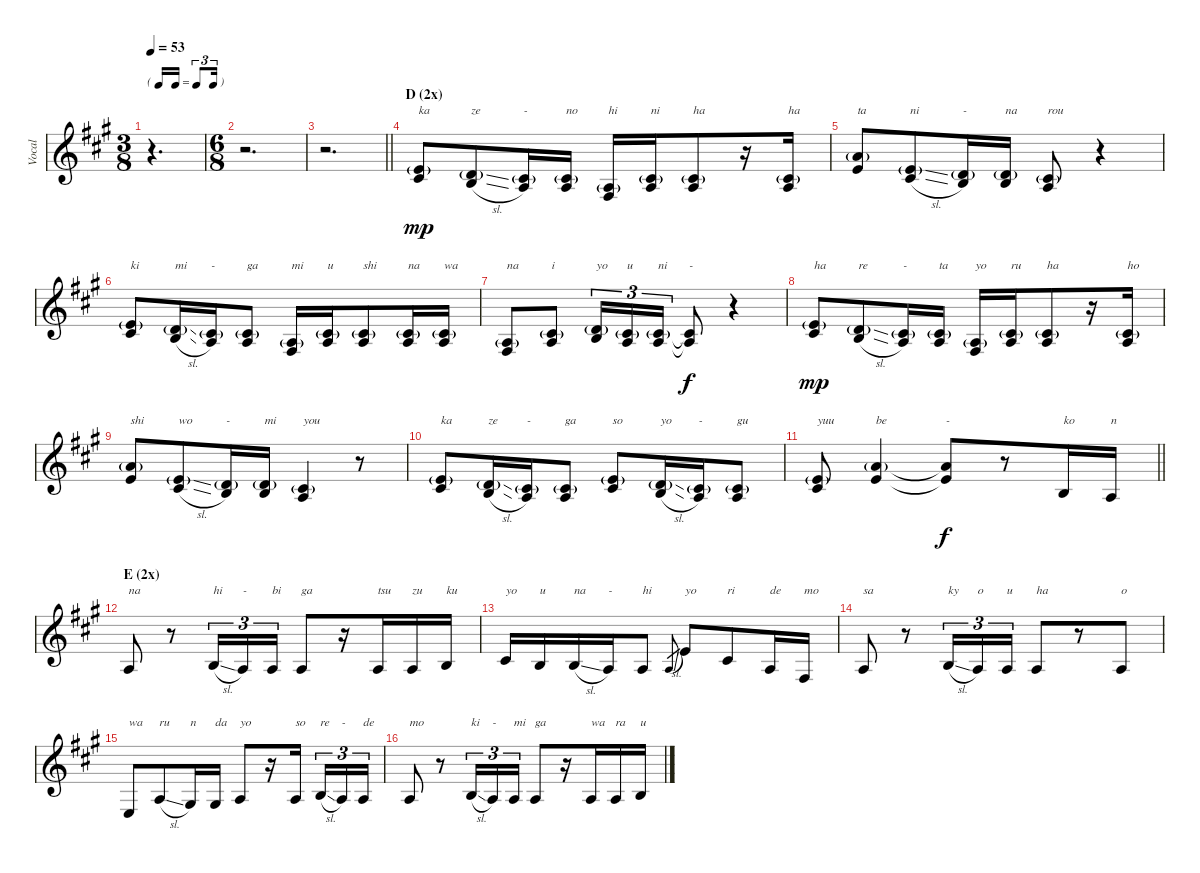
\track ("Vocal" "Vocal") {instrument clarinet}
\staff {score}
\tuning (E4 B3 G3 D3 A2 E2) {hide}
\ts (3 8)
\tf triplet16th
\tempo 53
\clef g2
\ks a
r.4{d dy f} |
\ts (6 8)
r.2{d} |
\barLineRight lightlight
r.2{d} |
\section ("" "D (2x)")
(0.1{g} 2.2).8{txt "ka" dy mp} (3.2{sl g} 4.3{sl}).8{txt "ze"} (2.2{g} 2.3).16{txt "-"} (2.2{g} 2.3).16{txt "no"} (2.3{g} 4.4).16{txt "hi"} (2.2{g} 2.3).16{txt "ni"} (2.2{g} 2.3).8{txt "ha"} r.16 (2.2{g} 2.3).16{txt "ha"} |
(5.1{g} 5.2).8{txt "ta"} (5.2{sl g} 6.3{sl}).8{txt "ni"} (3.2{g} 4.3).16{txt "-"} (3.2{g} 4.3).16{txt "na"} (2.2{g} 2.3).8{txt "rou"} r.4 |
(0.1{g} 2.2).8{txt "ki"} (3.2{sl g} 4.3{sl}).16{txt "mi"} (2.2{g} 2.3).16{txt "-"} (2.2{g} 2.3).8{txt "ga"} (2.3{g} 4.4).16{txt "mi"} (2.2{g} 2.3).16{txt "u"} (2.2{g} 2.3).8{txt "shi"} (2.2{g} 2.3).16{txt "na"} (2.2{g} 2.3).16{txt "wa"} |
(2.3{g} 4.4).8{txt "na"} (2.2{g} 2.3).8{txt "i"} (3.2{g} 4.3).16{tu (3 2) txt "yo"} (2.2{g} 2.3).16{tu (3 2) txt "u"} (2.2{g} 2.3).16{tu (3 2) txt "ni"} (2.2{t} 2.3{t}).8{txt "-" dy f} r.4 |
(0.1{g} 2.2).8{txt "ha" dy mp} (3.2{sl g} 4.3{sl}).8{txt "re"} (2.2{g} 2.3).16{txt "-"} (2.2{g} 2.3).16{txt "ta"} (2.3{g} 4.4).16{txt "yo"} (2.2{g} 2.3).16{txt "ru"} (2.2{g} 2.3).8{txt "ha"} r.16 (2.2{g} 2.3).16{txt "ho"} |
(5.1{g} 5.2).8{txt "shi"} (5.2{sl g} 6.3{sl}).8{txt "wo"} (3.2{g} 4.3).16{txt "-"} (3.2{g} 4.3).16{txt "mi"} (2.2{g} 2.3).4{txt "you"} r.8 |
(0.1{g} 2.2).8{txt "ka"} (3.2{sl g} 4.3{sl}).16{txt "ze"} (2.2{g} 2.3).16{txt "-"} (2.2{g} 2.3).8{txt "ga"} (0.1{g} 2.2).8{txt "so"} (3.2{sl g} 4.3{sl}).16{txt "yo"} (2.2{g} 2.3).16{txt "-"} (2.2{g} 2.3).8{txt "gu"} |
\barLineRight lightlight
(0.1{g} 2.2).8{txt "yuu"} (5.1{g} 5.2).4{txt "be"} (5.1{t} 5.2{t}).8{txt "-" dy f} r.8 0.2.16{txt "ko"} 2.3.16{txt "n"} |
\section ("" "E (2x)")
2.3.8{txt "na"} r.8 4.3{sl}.16{tu (3 2) txt "hi"} 2.3.16{tu (3 2) txt "-"} 2.3.16{tu (3 2) txt "bi"} 2.3.8{txt "ga"} r.16 2.3.16{txt "tsu"} 2.3.16{txt "zu"} 0.2.16{txt "ku"} |
2.2.16{txt "yo"} 0.2.16{txt "u"} 4.3{sl}.16{txt "na"} 2.3.16{txt "-"} 2.3.8{txt "hi"} 2.3{sl}.8{gr} 9.3.8{txt "yo"} 2.2.8{txt "ri"} 2.3.16{txt "de"} 4.4.16{txt "mo"} |
2.3.8{txt "sa"} r.8 4.3{sl}.16{tu (3 2) txt "ky"} 2.3.16{tu (3 2) txt "o"} 2.3.16{tu (3 2) txt "u"} 2.3.8{txt "ha"} r.8 2.3.8{txt "o"} |
2.4.8{txt "wa"} 2.3{sl}.8{txt "ru"} 1.3.16{txt "n"} 1.3.16{txt "da"} 2.3.8{txt "yo"} r.16 2.3.16{txt "so" beam splitsecondary} 4.3{sl}.16{tu (3 2) txt "re"} 2.3.16{tu (3 2) txt "-"} 2.3.16{tu (3 2) txt "de"} |
2.3.8{txt "mo"} r.8 4.3{sl}.16{tu (3 2) txt "ki"} 2.3.16{tu (3 2) txt "-"} 2.3.16{tu (3 2) txt "mi"} 2.3.8{txt "ga"} r.16 2.3.16{txt "wa"} 2.3.16{txt "ra"} 0.2.16{txt "u"}
